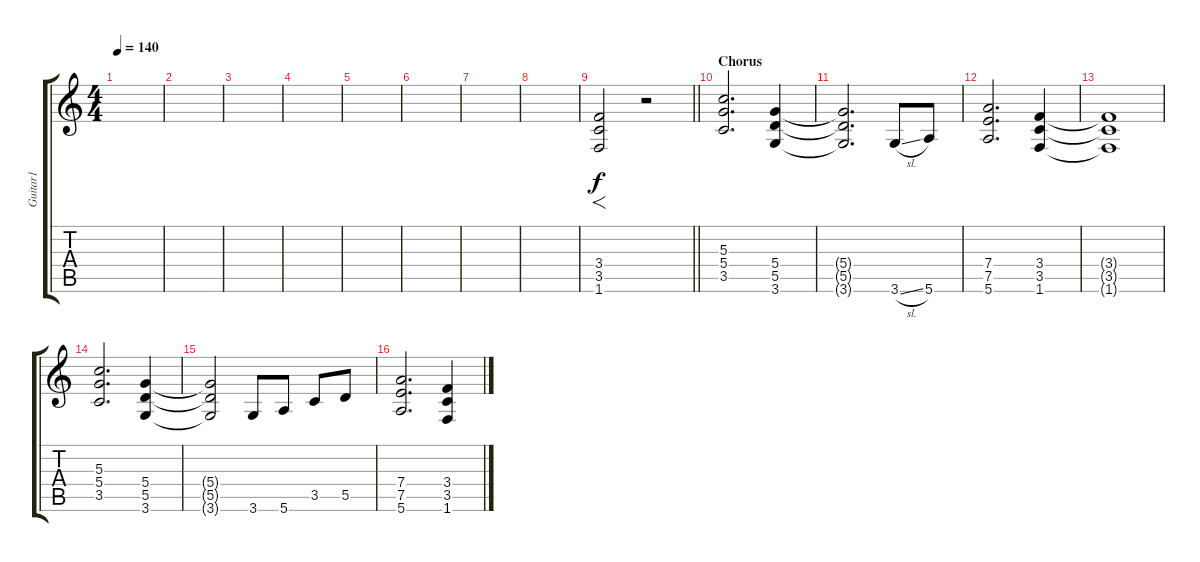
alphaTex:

\track ("Guitar1" "Guitar1") {instrument acousticguitarsteel}
\staff {score tabs}
\tuning (E4 B3 G3 D3 A2 E2) {hide}
\ts (4 4)
\tempo 140
\clef g2
\ks c
|
|
|
|
|
|
|
|
\barLineRight lightlight
(3.4 3.5 1.6).2{f instrument distortionguitar} r.2 |
\section ("" "Chorus")
(5.3 5.4 3.5).2{d dy f instrument distortionguitar} (5.4 5.5 3.6).4 |
(5.4{t} 5.5{t} 3.6{t}).2{d} 3.6{sl}.8 5.6.8 |
(7.4 7.5 5.6).2{d} (3.4 3.5 1.6).4 |
(3.4{t} 3.5{t} 1.6{t}).1 |
(5.3 5.4 3.5).2{d} (5.4 5.5 3.6).4 |
(5.4{t} 5.5{t} 3.6{t}).2 3.6.8 5.6.8 3.5.8 5.5.8 |
(7.4 7.5 5.6).2{d} (3.4 3.5 1.6).4
